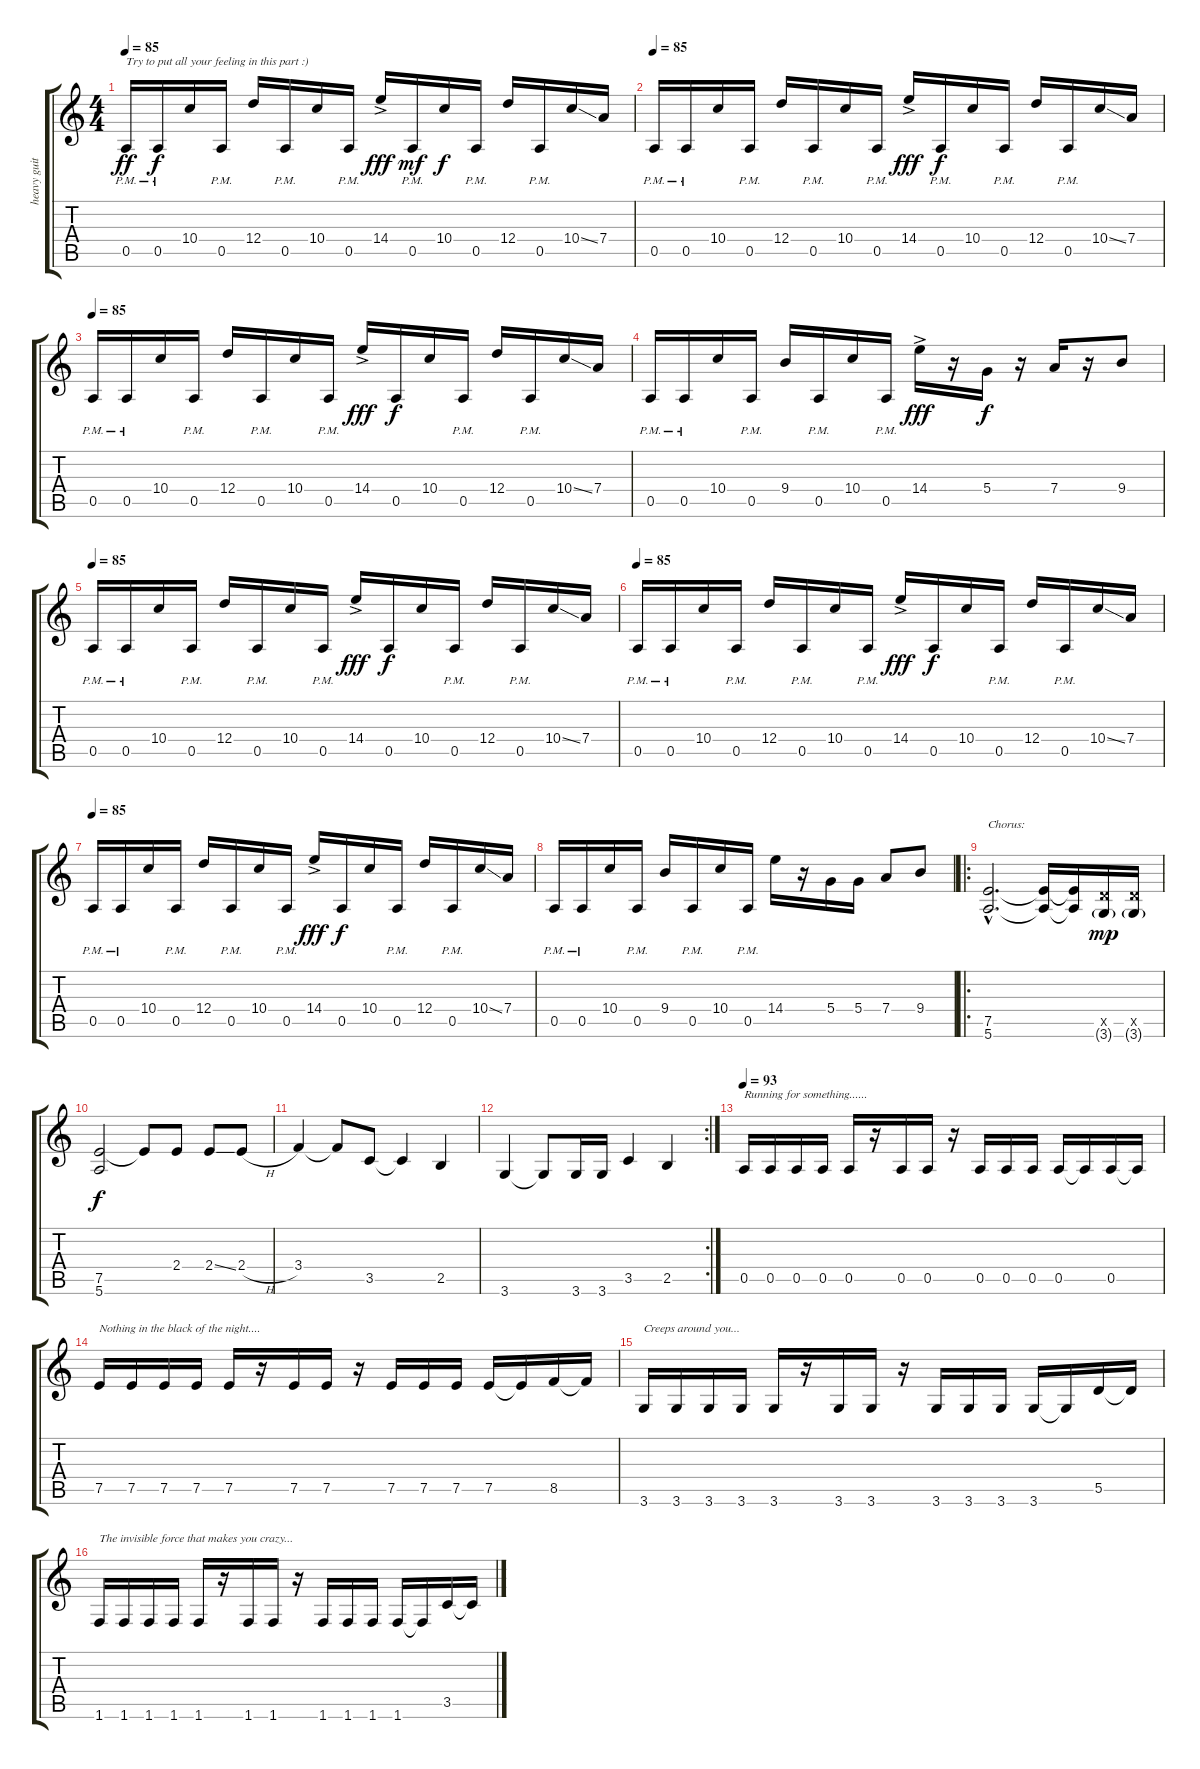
\track ("heavy guitar" "heavy guit") {instrument distortionguitar}
\staff {score tabs}
\tuning (E4 B3 G3 D3 A2 E2) {hide}
\ts (4 4)
\tempo 85
\clef g2
\ks c
0.5{pm}.16{txt "Try to put all your feeling in this part :)" dy ff} 0.5{pm}.16{dy f} 10.4.16 0.5{pm}.16 12.4.16 0.5{pm}.16 10.4.16 0.5{pm}.16 14.4{ac}.16{dy fff} 0.5{pm}.16{dy mf} 10.4.16{dy f} 0.5{pm}.16 12.4.16 0.5{pm}.16 10.4{ss}.16 7.4.16 |
\tempo 85
0.5{pm}.16 0.5{pm}.16 10.4.16 0.5{pm}.16 12.4.16 0.5{pm}.16 10.4.16 0.5{pm}.16 14.4{ac}.16{dy fff} 0.5{pm}.16{dy f} 10.4.16 0.5{pm}.16 12.4.16 0.5{pm}.16 10.4{ss}.16 7.4.16 |
\tempo 85
0.5{pm}.16 0.5{pm}.16 10.4.16 0.5{pm}.16 12.4.16 0.5{pm}.16 10.4.16 0.5{pm}.16 14.4{ac}.16{dy fff} 0.5.16{dy f} 10.4.16 0.5{pm}.16 12.4.16 0.5{pm}.16 10.4{ss}.16 7.4.16 |
0.5{pm}.16 0.5{pm}.16 10.4.16 0.5{pm}.16 9.4.16 0.5{pm}.16 10.4.16 0.5{pm}.16 14.4{ac}.16{dy fff} r.16 5.4.16{dy f} r.16 7.4.16 r.16 9.4.8 |
\tempo 85
0.5{pm}.16 0.5{pm}.16 10.4.16 0.5{pm}.16 12.4.16 0.5{pm}.16 10.4.16 0.5{pm}.16 14.4{ac}.16{dy fff} 0.5.16{dy f} 10.4.16 0.5{pm}.16 12.4.16 0.5{pm}.16 10.4{ss}.16 7.4.16 |
\tempo 85
0.5{pm}.16 0.5{pm}.16 10.4.16 0.5{pm}.16 12.4.16 0.5{pm}.16 10.4.16 0.5{pm}.16 14.4{ac}.16{dy fff} 0.5.16{dy f} 10.4.16 0.5{pm}.16 12.4.16 0.5{pm}.16 10.4{ss}.16 7.4.16 |
\tempo 85
0.5{pm}.16 0.5{pm}.16 10.4.16 0.5{pm}.16 12.4.16 0.5{pm}.16 10.4.16 0.5{pm}.16 14.4{ac}.16{dy fff} 0.5.16{dy f} 10.4.16 0.5{pm}.16 12.4.16 0.5{pm}.16 10.4{ss}.16 7.4.16 |
0.5{pm}.16 0.5{pm}.16 10.4.16 0.5{pm}.16 9.4.16 0.5{pm}.16 10.4.16 0.5{pm}.16 14.4.16 r.16 5.4.16 5.4.16 7.4.8 9.4.8 |
\ro
(7.5{hac} 5.6{hac}).2{d txt "Chorus:"} (7.5{t} 5.6{t}).16 (7.5{t} 5.6{t}).16 (5.5{x} 3.6{g}).16{dy mp} (5.5{x} 3.6{g}).16 |
(7.5 5.6).2{dy f} 7.5{t}.8 2.4.8 2.4{ss}.8 2.4{h}.8 |
3.4.4 3.4{t}.8 3.5.8 3.5{t}.4 2.5.4 |
\rc 2
3.6.4 3.6{t}.8 3.6.16 3.6.16 3.5.4 2.5.4 |
\tempo 93
0.5.16{txt "Running for something......"} 0.5.16 0.5.16 0.5.16 0.5.16 r.16 0.5.16 0.5.16 r.16 0.5.16 0.5.16 0.5.16 0.5.16 0.5{t}.16 0.5.16 0.5{t}.16 |
7.5.16{txt "Nothing in the black of the night...."} 7.5.16 7.5.16 7.5.16 7.5.16 r.16 7.5.16 7.5.16 r.16 7.5.16 7.5.16 7.5.16 7.5.16 7.5{t}.16 8.5.16 8.5{t}.16 |
3.6.16{txt "Creeps around you..."} 3.6.16 3.6.16 3.6.16 3.6.16 r.16 3.6.16 3.6.16 r.16 3.6.16 3.6.16 3.6.16 3.6.16 3.6{t}.16 5.5.16 5.5{t}.16 |
1.6.16{txt "The invisible force that makes you crazy..."} 1.6.16 1.6.16 1.6.16 1.6.16 r.16 1.6.16 1.6.16 r.16 1.6.16 1.6.16 1.6.16 1.6.16 1.6{t}.16 3.5.16 3.5{t}.16
